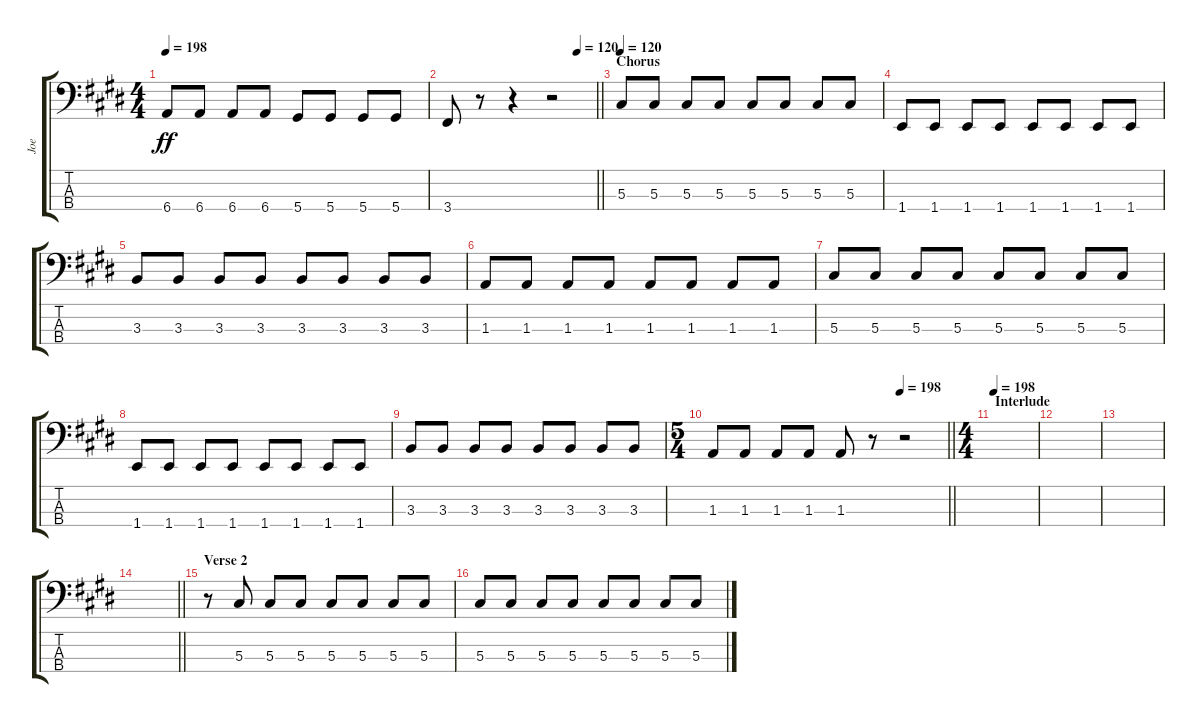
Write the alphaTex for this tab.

\track ("Joe" "Joe") {instrument electricbassfinger}
\staff {score tabs}
\tuning (Gb2 Db2 Ab1 Eb1) {hide}
\ts (4 4)
\tempo 198
\clef f4
\ks e
6.4.8{dy ff} 6.4.8 6.4.8 6.4.8 5.4.8 5.4.8 5.4.8 5.4.8 |
\tempo (120 0.875)
\barLineRight lightlight
3.4.8 r.8 r.4 r.2 |
\section ("" "Chorus")
\tempo 120
5.3.8 5.3.8 5.3.8 5.3.8 5.3.8 5.3.8 5.3.8 5.3.8 |
1.4.8 1.4.8 1.4.8 1.4.8 1.4.8 1.4.8 1.4.8 1.4.8 |
3.3.8 3.3.8 3.3.8 3.3.8 3.3.8 3.3.8 3.3.8 3.3.8 |
1.3.8 1.3.8 1.3.8 1.3.8 1.3.8 1.3.8 1.3.8 1.3.8 |
5.3.8 5.3.8 5.3.8 5.3.8 5.3.8 5.3.8 5.3.8 5.3.8 |
1.4.8 1.4.8 1.4.8 1.4.8 1.4.8 1.4.8 1.4.8 1.4.8 |
3.3.8 3.3.8 3.3.8 3.3.8 3.3.8 3.3.8 3.3.8 3.3.8 |
\ts (5 4)
\tempo (198 0.8)
\barLineRight lightlight
1.3.8 1.3.8 1.3.8 1.3.8 1.3.8 r.8 r.2 |
\ts (4 4)
\section ("" "Interlude")
\tempo 198
|
|
|
\barLineRight lightlight
|
\section ("" "Verse 2")
r.8 5.3.8 5.3.8 5.3.8 5.3.8 5.3.8 5.3.8 5.3.8 |
5.3.8 5.3.8 5.3.8 5.3.8 5.3.8 5.3.8 5.3.8 5.3.8
